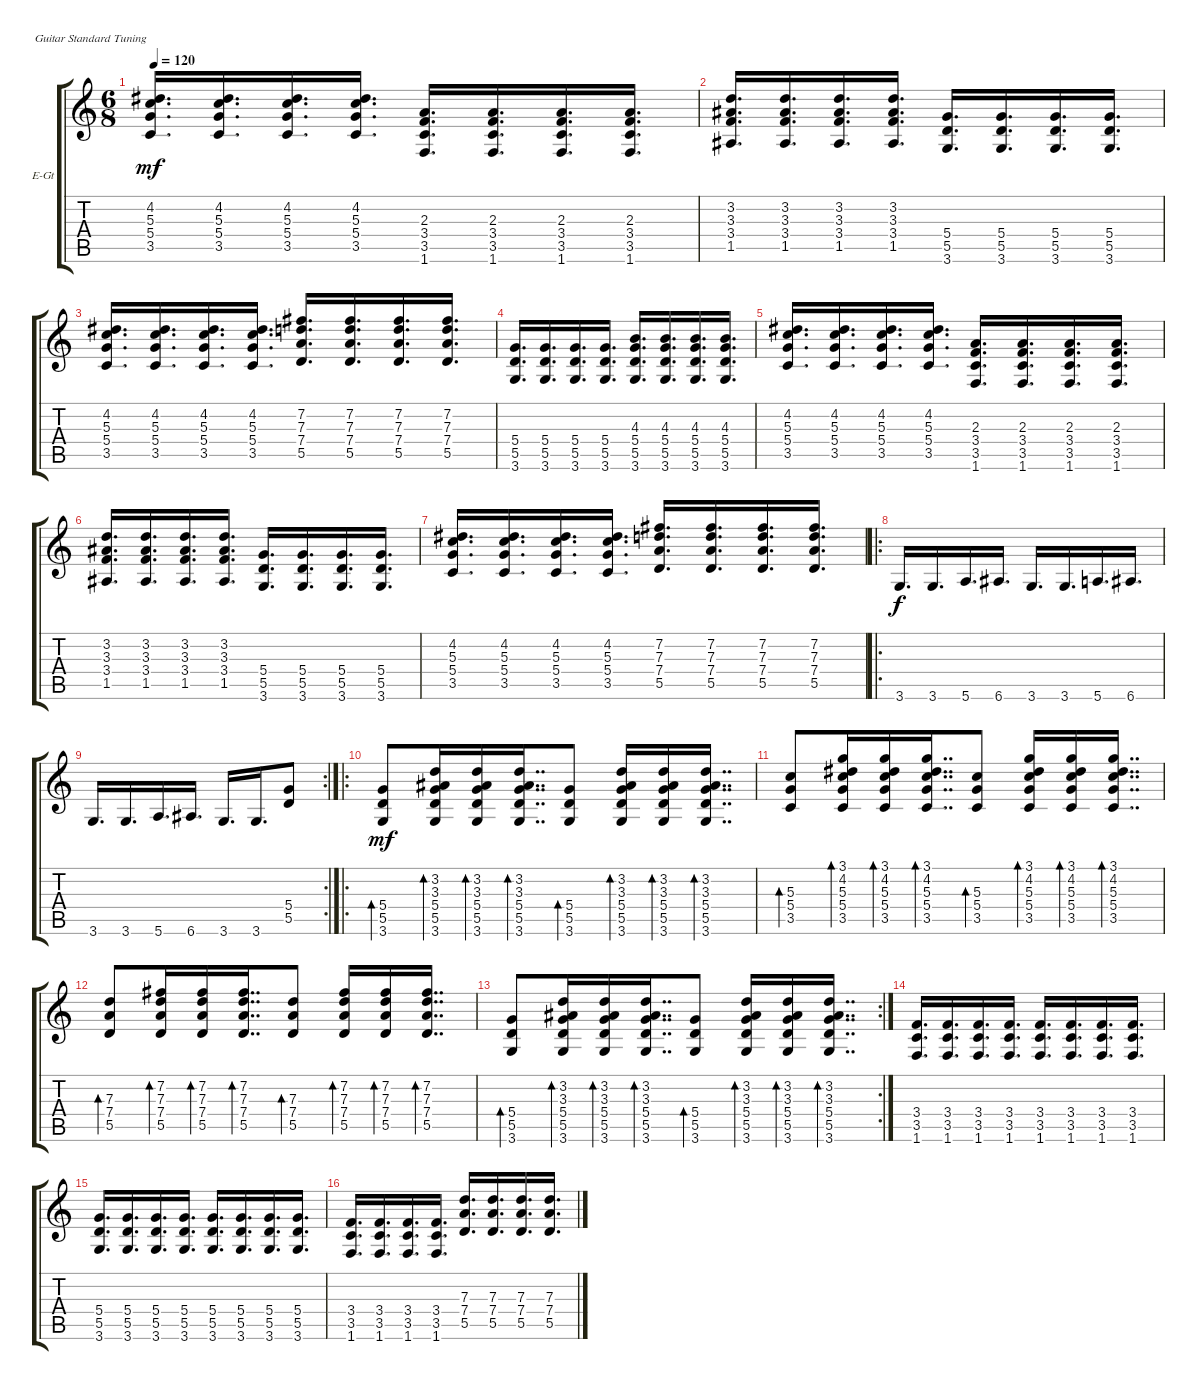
\defaultSystemsLayout 4
\bracketExtendMode groupsimilarinstruments
\firstSystemTrackNameOrientation horizontal
\otherSystemsTrackNameOrientation horizontal
\track ("Electric Guitar" "E-Gt") {instrument distortionguitar}
\staff {score tabs}
\tuning (E4 B3 G3 D3 A2 E2)
\ts (6 8)
\tempo 120
\clef g2
\ks c
(3.5 5.4 5.3 4.2).16{d dy mf} (3.5 5.4 5.3 4.2).16{d} (3.5 5.4 5.3 4.2).16{d} (3.5 5.4 5.3 4.2).16{d} (3.5 1.6 3.4 2.3).16{d} (3.5 1.6 3.4 2.3).16{d} (3.5 1.6 3.4 2.3).16{d} (3.5 1.6 3.4 2.3).16{d} |
(1.5 3.4 3.3 3.2).16{d} (1.5 3.4 3.3 3.2).16{d} (1.5 3.4 3.3 3.2).16{d} (1.5 3.4 3.3 3.2).16{d} (5.5 3.6 5.4).16{d} (5.5 3.6 5.4).16{d} (5.5 3.6 5.4).16{d} (5.5 3.6 5.4).16{d} |
(3.5 5.4 5.3 4.2).16{d} (3.5 5.4 5.3 4.2).16{d} (3.5 5.4 5.3 4.2).16{d} (3.5 5.4 5.3 4.2).16{d} (5.5 7.4 7.3 7.2).16{d} (5.5 7.4 7.3 7.2).16{d} (5.5 7.4 7.3 7.2).16{d} (5.5 7.4 7.3 7.2).16{d} |
(5.5 3.6 5.4).16{d} (5.5 3.6 5.4).16{d} (5.5 3.6 5.4).16{d} (5.5 3.6 5.4).16{d} (5.5 3.6 5.4 4.3).16{d} (5.5 3.6 5.4 4.3).16{d} (5.5 3.6 5.4 4.3).16{d} (5.5 3.6 5.4 4.3).16{d} |
(3.5 5.4 5.3 4.2).16{d} (3.5 5.4 5.3 4.2).16{d} (3.5 5.4 5.3 4.2).16{d} (3.5 5.4 5.3 4.2).16{d} (3.5 1.6 3.4 2.3).16{d} (3.5 1.6 3.4 2.3).16{d} (3.5 1.6 3.4 2.3).16{d} (3.5 1.6 3.4 2.3).16{d} |
(1.5 3.4 3.3 3.2).16{d} (1.5 3.4 3.3 3.2).16{d} (1.5 3.4 3.3 3.2).16{d} (1.5 3.4 3.3 3.2).16{d} (5.5 3.6 5.4).16{d} (5.5 3.6 5.4).16{d} (5.5 3.6 5.4).16{d} (5.5 3.6 5.4).16{d} |
(3.5 5.4 5.3 4.2).16{d} (3.5 5.4 5.3 4.2).16{d} (3.5 5.4 5.3 4.2).16{d} (3.5 5.4 5.3 4.2).16{d} (5.5 7.4 7.3 7.2).16{d} (5.5 7.4 7.3 7.2).16{d} (5.5 7.4 7.3 7.2).16{d} (5.5 7.4 7.3 7.2).16{d} |
\ro
3.6.16{d dy f} 3.6.16{d} 5.6.16{d} 6.6.16{d} 3.6.16{d} 3.6.16{d} 5.6.16{d} 6.6.16{d} |
\rc 2
3.6.16{d} 3.6.16{d} 5.6.16{d} 6.6.16{d} 3.6.16{d} 3.6.16{d} (5.5 5.4).8 |
\ro
(3.6 5.5 5.4).8{bd 119 dy mf} (3.6 5.5 5.4 3.3 3.2).16{bd 119} (3.6 5.5 5.4 3.3 3.2).16{bd 60} (3.6 5.5 5.4 3.3 3.2).16{dd bd 119} (3.6 5.5 5.4).8{bd 119} (3.6 5.5 5.4 3.3 3.2).16{bd 119} (3.6 5.5 5.4 3.3 3.2).16{bd 60} (3.6 5.5 5.4 3.3 3.2).16{dd bd 119} |
(3.5 5.4 5.3).8{bd 119} (3.5 5.4 5.3 4.2 3.1).16{bd 119} (3.5 5.4 5.3 4.2 3.1).16{bd 60} (3.5 5.4 5.3 4.2 3.1).16{dd bd 119} (3.5 5.4 5.3).8{bd 119} (3.5 5.4 5.3 4.2 3.1).16{bd 119} (3.5 5.4 5.3 4.2 3.1).16{bd 60} (3.5 5.4 5.3 4.2 3.1).16{dd bd 119} |
(5.5 7.4 7.3).8{bd 119} (5.5 7.4 7.3 7.2).16{bd 119} (5.5 7.4 7.3 7.2).16{bd 60} (5.5 7.4 7.3 7.2).16{dd bd 119} (5.5 7.4 7.3).8{bd 119} (5.5 7.4 7.3 7.2).16{bd 119} (5.5 7.4 7.3 7.2).16{bd 60} (5.5 7.4 7.3 7.2).16{dd bd 119} |
\rc 2
(3.6 5.5 5.4).8{bd 119} (3.6 5.5 5.4 3.3 3.2).16{bd 119} (3.6 5.5 5.4 3.3 3.2).16{bd 60} (3.6 5.5 5.4 3.3 3.2).16{dd bd 119} (3.6 5.5 5.4).8{bd 119} (3.6 5.5 5.4 3.3 3.2).16{bd 119} (3.6 5.5 5.4 3.3 3.2).16{bd 60} (3.6 5.5 5.4 3.3 3.2).16{dd bd 119} |
(3.5 1.6 3.4).16{d} (3.5 1.6 3.4).16{d} (3.5 1.6 3.4).16{d} (3.5 1.6 3.4).16{d} (3.5 1.6 3.4).16{d} (3.5 1.6 3.4).16{d} (3.5 1.6 3.4).16{d} (3.5 1.6 3.4).16{d} |
(5.5 3.6 5.4).16{d} (5.5 3.6 5.4).16{d} (5.5 3.6 5.4).16{d} (5.5 3.6 5.4).16{d} (5.5 3.6 5.4).16{d} (5.5 3.6 5.4).16{d} (5.5 3.6 5.4).16{d} (5.5 3.6 5.4).16{d} |
(3.5 1.6 3.4).16{d} (3.5 1.6 3.4).16{d} (3.5 1.6 3.4).16{d} (3.5 1.6 3.4).16{d} (5.5 7.4 7.3).16{d} (5.5 7.4 7.3).16{d} (5.5 7.4 7.3).16{d} (5.5 7.4 7.3).16{d}
